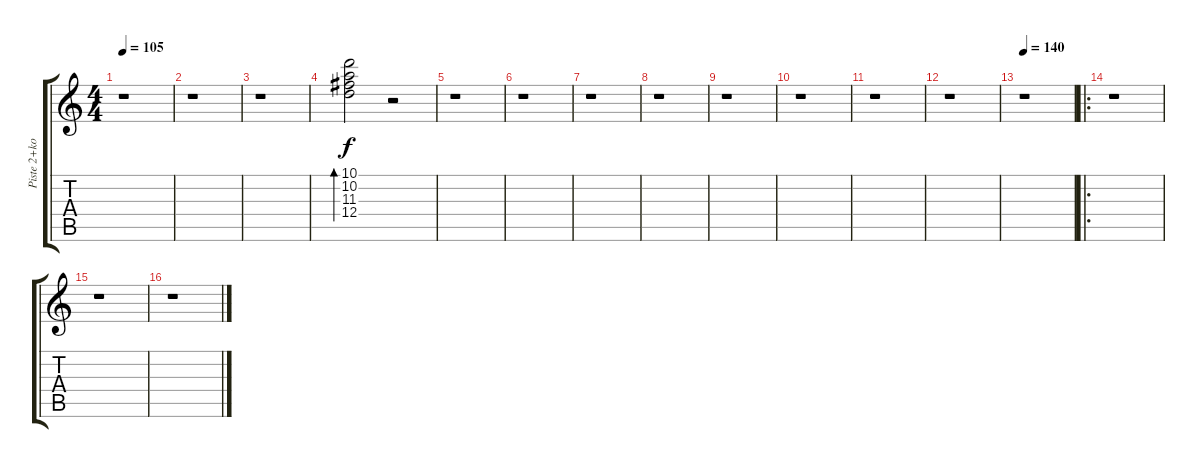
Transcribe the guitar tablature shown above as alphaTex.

\track ("Piste 2+kogote" "Piste 2+ko") {instrument acousticguitarsteel}
\staff {score tabs}
\tuning (E4 B3 G3 D3 A2 E2) {hide}
\ts (4 4)
\tempo 105
\clef g2
\ks c
r.1{dy f} |
r.1 |
r.1 |
(10.1 10.2 11.3 12.4).2{bd 240} r.2 |
r.1 |
r.1 |
r.1 |
r.1 |
r.1 |
r.1 |
r.1 |
r.1 |
\tempo 140
r.1 |
\ro
r.1 |
r.1 |
r.1
